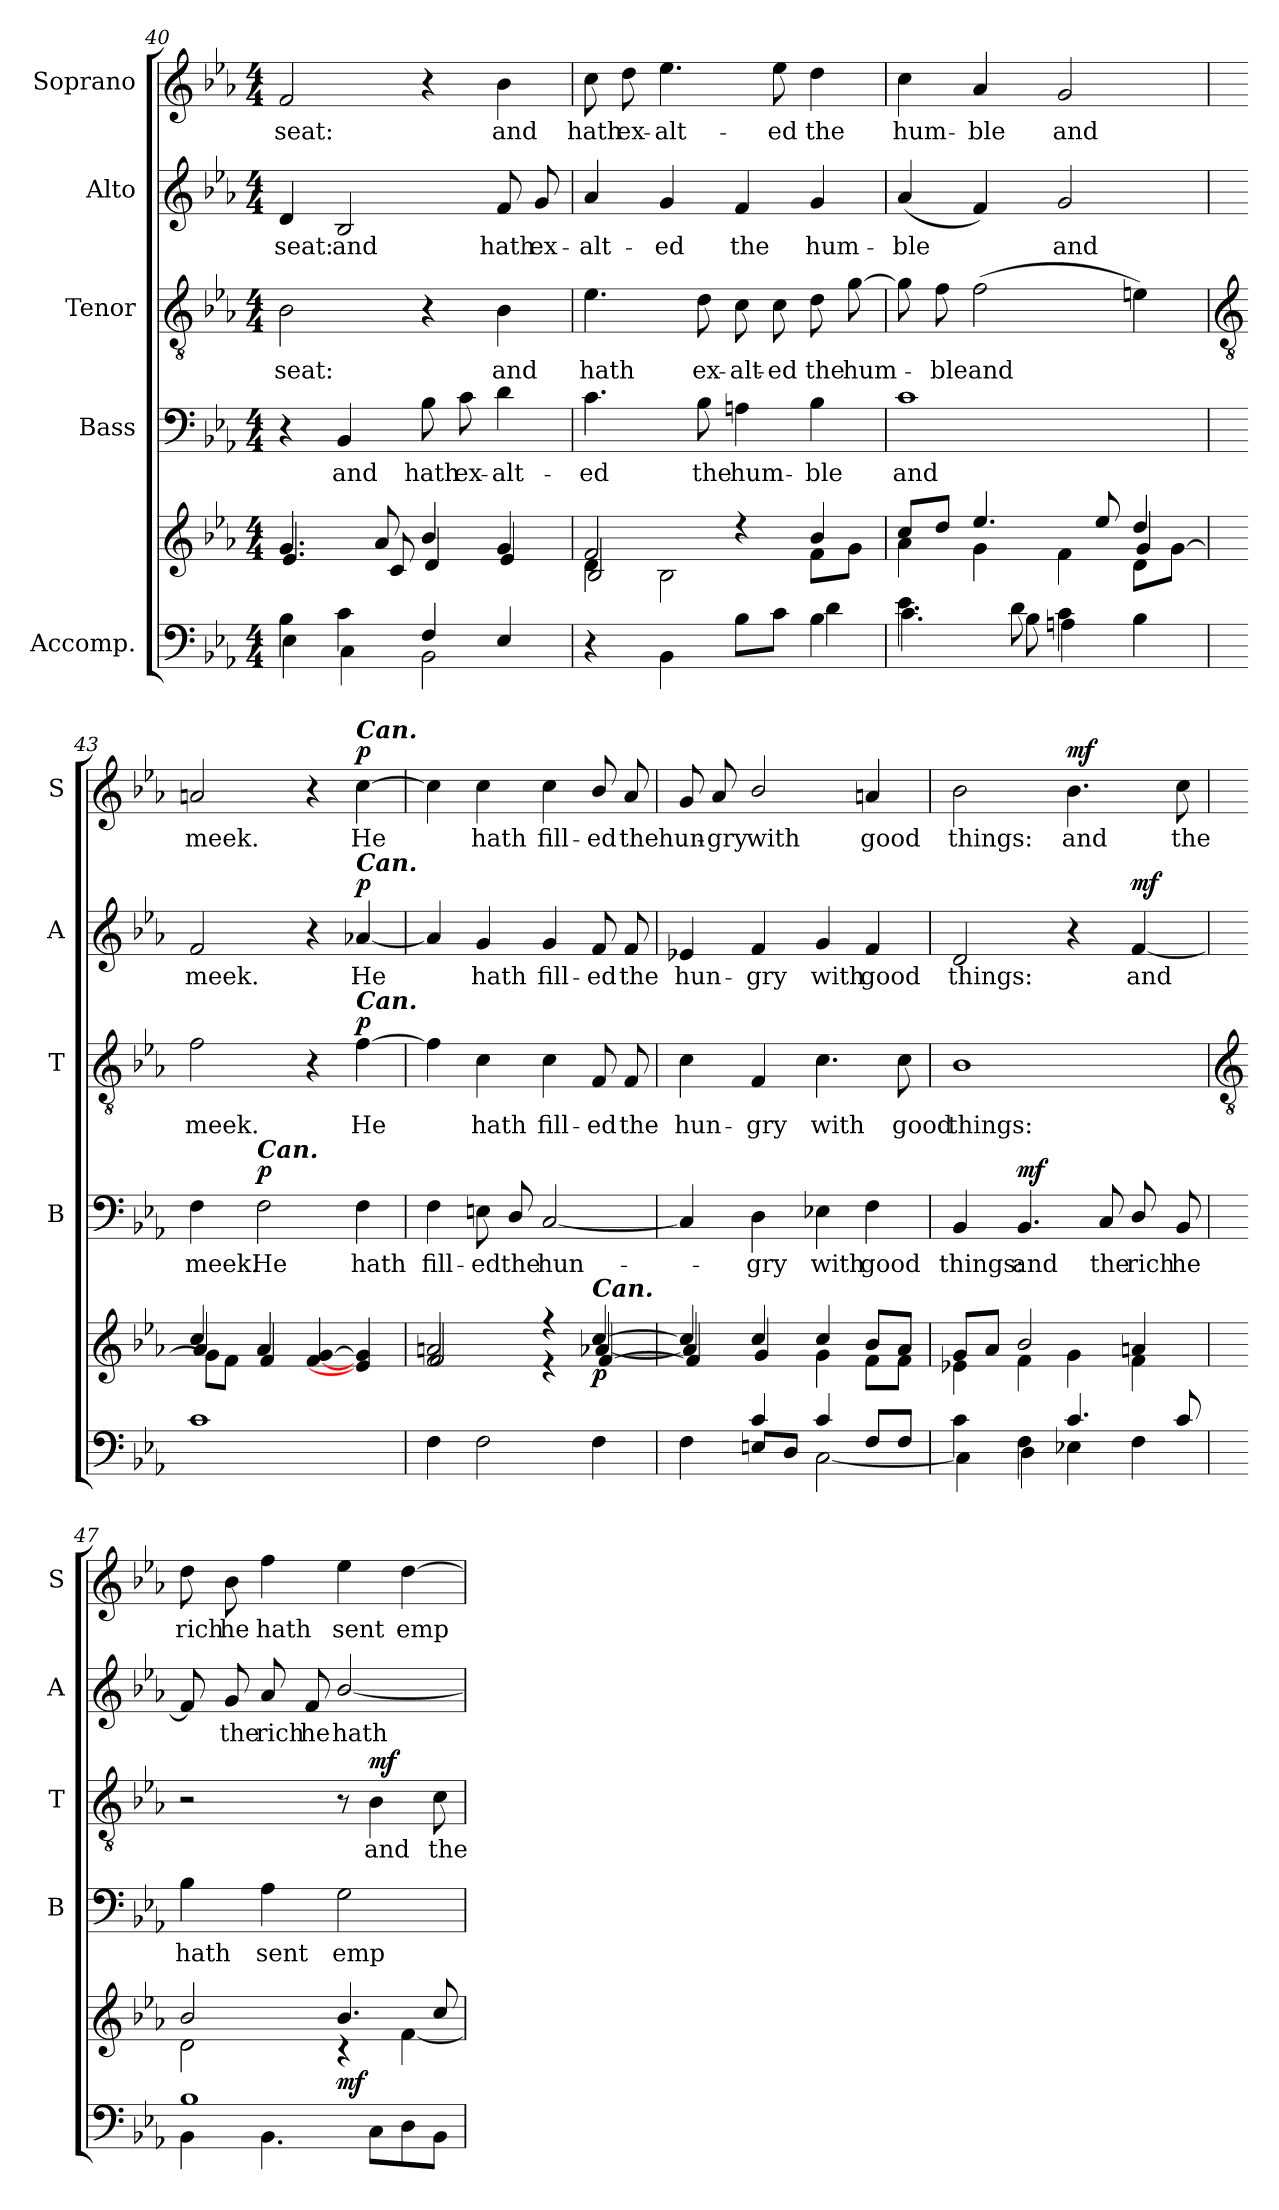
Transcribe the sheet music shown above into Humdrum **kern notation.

**kern	**kern	**dynam	**kern	**text	**dynam	**kern	**text	**dynam	**kern	**text	**dynam	**kern	**text	**dynam
*part5	*part5	*part5	*part4	*part4	*part4	*part3	*part3	*part3	*part2	*part2	*part2	*part1	*part1	*part1
*staff6	*staff5	*staff5/6	*staff4	*staff4	*staff4	*staff3	*staff3	*staff3	*staff2	*staff2	*staff2	*staff1	*staff1	*staff1
*I"Accomp.	*	*	*I"Bass	*	*	*I"Tenor	*	*	*I"Alto	*	*	*I"Soprano	*	*
*	*	*	*I'B	*	*	*I'T	*	*	*I'A	*	*	*I'S	*	*
!!LO:LB:g=z
*clefF4	*clefG2	*	*clefF4	*	*	*clefGv2	*	*	*clefG2	*	*	*clefG2	*	*
*k[b-e-a-]	*k[b-e-a-]	*	*k[b-e-a-]	*	*	*k[b-e-a-]	*	*	*k[b-e-a-]	*	*	*k[b-e-a-]	*	*
*E-:	*E-:	*	*E-:	*	*	*E-:	*	*	*E-:	*	*	*E-:	*	*
*M4/4	*M4/4	*	*M4/4	*	*	*M4/4	*	*	*M4/4	*	*	*M4/4	*	*
=40	=40	=40	=40	=40	=40	=40	=40	=40	=40	=40	=40	=40	=40	=40
*^	*^	*	*	*	*	*	*	*	*	*	*	*	*	*
!	!	!	!	!	!	!	!	!	!LO:LY:b	!	!	!LO:LY:b	!	!	!LO:LY:b	!
4B-\	4E-\	4.g/	4.e-/	.	4r	.	.	2B-	seat:	.	4d	seat:	.	2f	seat:	.
!	!	!	!	!	!	!LO:LY:b	!	!	!	!	!	!LO:LY:b	!	!	!	!
4c\	4C\	.	.	.	4BB-	and	.	.	.	.	2B-	and	.	.	.	.
.	.	8a-/	8c/	.	.	.	.	.	.	.	.	.	.	.	.	.
!	!	!	!	!	!	!LO:LY:b	!	!	!	!	!	!	!	!	!	!
4F/	2BB-\	4b-/	4d/	.	8B-	hath	.	4r	.	.	.	.	.	4r	.	.
!	!	!	!	!	!	!LO:LY:b	!	!	!	!	!	!	!	!	!	!
.	.	.	.	.	8c	ex-	.	.	.	.	.	.	.	.	.	.
!	!	!	!	!	!	!LO:LY:b	!	!	!LO:LY:b	!	!	!LO:LY:b	!	!	!LO:LY:b	!
4E-/	.	4g/	4e-/	.	4d	-alt-	.	4B-	and	.	8f	hath	.	4b-	and	.
!	!	!	!	!	!	!	!	!	!	!	!	!LO:LY:b	!	!	!	!
.	.	.	.	.	.	.	.	.	.	.	8g	ex-	.	.	.	.
=41	=41	=41	=41	=41	=41	=41	=41	=41	=41	=41	=41	=41	=41	=41	=41	=41
*	*	*	*^	*	*	*	*	*	*	*	*	*	*	*	*	*
!	!	!	!	!	!	!	!LO:LY:b	!	!	!LO:LY:b	!	!	!LO:LY:b	!	!	!LO:LY:b	!
2ryy	4r	2f/	4d\	2B-/	.	4.c	-ed	.	4.e-	hath	.	4a-	-alt-	.	8cc	hath	.
!	!	!	!	!	!	!	!	!	!	!	!	!	!	!	!	!LO:LY:b	!
.	.	.	.	.	.	.	.	.	.	.	.	.	.	.	8dd	ex-	.
!	!	!	!	!	!	!	!	!	!	!	!	!	!LO:LY:b	!	!	!LO:LY:b	!
.	4BB-\	.	2B-\	.	.	.	.	.	.	.	.	4g	-ed	.	4.ee-	-alt-	.
!	!	!	!	!	!	!	!LO:LY:b	!	!	!LO:LY:b	!	!	!	!	!	!	!
.	.	.	.	.	.	8B-	the	.	8d	ex-	.	.	.	.	.	.	.
!	!	!	!	!	!	!	!LO:LY:b	!	!	!LO:LY:b	!	!	!LO:LY:b	!	!	!	!
4ryy	8B-\L	4r	.	2ryy	.	4An	hum-	.	8c	-alt-	.	4f	the	.	.	.	.
!	!	!	!	!	!	!	!	!	!	!LO:LY:b	!	!	!	!	!	!LO:LY:b	!
.	8c\J	.	.	.	.	.	.	.	8c	-ed	.	.	.	.	8ee-	-ed	.
!	!	!	!	!	!	!	!LO:LY:b	!	!	!LO:LY:b	!	!	!LO:LY:b	!	!	!LO:LY:b	!
4B-\	4d\	4b-/	8f\L	.	.	4B-	-ble	.	8d	the	.	4g	hum-	.	4dd	the	.
!	!	!	!	!	!	!	!	!	!	!LO:LY:b	!	!	!	!	!	!	!
.	.	.	8g\J	.	.	.	.	.	[8g	hum-	.	.	.	.	.	.	.
=42	=42	=42	=42	=42	=42	=42	=42	=42	=42	=42	=42	=42	=42	=42	=42	=42	=42
!	!	!	!	!	!	!	!LO:LY:b	!	!	!	!	!	!LO:LY:b	!	!	!LO:LY:b	!
4.e-\	4.c\	8cc/L	4a-\	2.ryy	.	1c	and	.	8g]	.	.	(<4a-	-ble	.	4cc	hum-	.
!	!	!	!	!	!	!	!	!	!	!LO:LY:b	!	!	!	!	!	!	!
.	.	8dd/J	.	.	.	.	.	.	8f	ble	.	.	.	.	.	.	.
!	!	!	!	!	!	!	!	!	!	!LO:LY:b	!	!	!	!	!	!LO:LY:b	!
.	.	4.ee-/	4g\	.	.	.	.	.	(>2f	and	.	4f)	.	.	4a-	-ble	.
8d\	8B-\	.	.	.	.	.	.	.	.	.	.	.	.	.	.	.	.
!	!	!	!	!	!	!	!	!	!	!	!	!	!LO:LY:b	!	!	!LO:LY:b	!
4c\	4An\	.	4f\	.	.	.	.	.	.	.	.	2g	and	.	2g	and	.
.	.	8ee-/	.	.	.	.	.	.	.	.	.	.	.	.	.	.	.
4ryy	4B-\	4dd/	4g/	8d\L	.	.	.	.	4en)	.	.	.	.	.	.	.	.
.	.	.	.	[8g\J	.	.	.	.	.	.	.	.	.	.	.	.	.
!!LO:LB:g=z
=43	=43	=43	=43	=43	=43	=43	=43	=43	=43	=43	=43	=43	=43	=43	=43	=43	=43
*	*	*	*	*	*	*	*	*	*clefGv2	*	*	*	*	*	*	*	*
!	!	!	!	!	!	!	!LO:LY:b	!	!	!LO:LY:b	!	!	!LO:LY:b	!	!	!LO:LY:b	!
4ryy	1c\	4cc/	4a-/	8g\L]	.	4F	meek.	.	2f	meek.	.	2f	meek.	.	2an	meek.	.
.	.	.	.	8f\J	.	.	.	.	.	.	.	.	.	.	.	.	.
!	!	!	!	!	!	!LO:TX:a:Bi:t=Can.	!	!	!	!	!	!	!	!	!	!	!
!	!	!	!	!	!	!	!LO:LY:b	!LO:DY:b	!	!	!	!	!	!	!	!	!
2.ryy	.	4a-/	4f/	2.ryy	.	2F	He	p	.	.	.	.	.	.	.	.	.
.	.	[4f/ [4g/	2ryy	.	.	.	.	.	4r	.	.	4r	.	.	4r	.	.
!	!	!	!	!	!	!	!	!	!	!	!	!	!	!	!LO:TX:a:Bi:t=Can.	!	!
!	!	!	!	!	!	!	!	!	!	!	!	!LO:TX:a:Bi:t=Can.	!	!	!	!	!
!	!	!	!	!	!	!	!	!	!LO:TX:a:Bi:t=Can.	!	!	!	!	!	!	!	!
!	!	!	!	!	!	!	!LO:LY:b	!	!	!LO:LY:b	!LO:DY:b	!	!LO:LY:b	!LO:DY:b	!	!LO:LY:b	!LO:DY:b
.	.	4e/] 4g/]	.	.	.	4F	hath	.	[4f	He	p	[4a-X	He	p	[4cc	He	p
!!LO:LB:g=z
=44	=44	=44	=44	=44	=44	=44	=44	=44	=44	=44	=44	=44	=44	=44	=44	=44	=44
!	!	!	!	!	!	!	!LO:LY:b	!	!	!	!	!	!	!	!	!	!
2ryy	4F	2an/	2f/	2f/	.	4F	fill-	.	4f]	.	.	4a-]	.	.	4cc]	.	.
!	!	!	!	!	!	!	!LO:LY:b	!	!	!LO:LY:b	!	!	!LO:LY:b	!	!	!LO:LY:b	!
.	2F	.	.	.	.	8En	-ed	.	4c	hath	.	4g	hath	.	4cc	hath	.
!	!	!	!	!	!	!	!LO:LY:b	!	!	!	!	!	!	!	!	!	!
.	.	.	.	.	.	8D/	the	.	.	.	.	.	.	.	.	.	.
!	!	!	!	!	!	!	!LO:LY:b	!	!	!LO:LY:b	!	!	!LO:LY:b	!	!	!LO:LY:b	!
4ryy	.	4r	4r	4ryy	.	[2C	hun-	.	4c	fill-	.	4g	fill-	.	4cc	fill-	.
!	!	!LO:TX:a:Bi:t=Can.	!	!	!	!	!	!	!	!	!	!	!	!	!	!	!
!	!	!	!	!	!LO:DY:b	!	!	!	!	!LO:LY:b	!	!	!LO:LY:b	!	!	!LO:LY:b	!
4ryy	4F	[4cc/	[4a-X/	[4f/	p	.	.	.	8F	-ed	.	8f	-ed	.	8b-/	-ed	.
!	!	!	!	!	!	!	!	!	!	!LO:LY:b	!	!	!LO:LY:b	!	!	!LO:LY:b	!
.	.	.	.	.	.	.	.	.	8F	the	.	8f	the	.	8a-	the	.
=45	=45	=45	=45	=45	=45	=45	=45	=45	=45	=45	=45	=45	=45	=45	=45	=45	=45
!	!	!	!	!	!	!	!	!	!	!LO:LY:b	!	!	!LO:LY:b	!	!	!LO:LY:b	!
4ryy	4F	4cc/]	4a-/]	4f/]	.	4C]	.	.	4c	hun-	.	4e-X	hun-	.	8g	hun-	.
!	!	!	!	!	!	!	!	!	!	!	!	!	!	!	!	!LO:LY:b	!
.	.	.	.	.	.	.	.	.	.	.	.	.	.	.	8a-	-gry	.
!	!	!	!	!	!	!	!LO:LY:b	!	!	!LO:LY:b	!	!	!LO:LY:b	!	!	!LO:LY:b	!
4c/	8EnL	4cc/	4g/	2.ryy	.	4D	gry	.	4F	-gry	.	4f	-gry	.	2b-/	with	.
.	8D/J	.	.	.	.	.	.	.	.	.	.	.	.	.	.	.	.
!	!	!	!	!	!	!	!LO:LY:b	!	!	!LO:LY:b	!	!	!LO:LY:b	!	!	!	!
4c/	[2C\	4cc/	4g	.	.	4E-X	with	.	4.c	with	.	4g	with	.	.	.	.
!	!	!	!	!	!	!	!LO:LY:b	!	!	!	!	!	!LO:LY:b	!	!	!LO:LY:b	!
8F/L	.	8b-/L	8fL	.	.	4F	good	.	.	.	.	4f	good	.	4an	good	.
!	!	!	!	!	!	!	!	!	!	!LO:LY:b	!	!	!	!	!	!	!
8F/J	.	8a-/J	8fJ	.	.	.	.	.	8c	good	.	.	.	.	.	.	.
*	*	*	*v	*v	*	*	*	*	*	*	*	*	*	*	*	*	*
=46	=46	=46	=46	=46	=46	=46	=46	=46	=46	=46	=46	=46	=46	=46	=46	=46
!	!	!	!	!	!	!LO:LY:b	!	!	!LO:LY:b	!	!	!LO:LY:b	!	!	!LO:LY:b	!
4c\	4C\]	8gL	4e-X\	.	4BB-	things:	.	1B-	things:	.	2d	things:	.	2b-	things:	.
.	.	8a-J	.	.	.	.	.	.	.	.	.	.	.	.	.	.
!	!	!	!	!	!	!LO:LY:b	!LO:DY:b	!	!	!	!	!	!	!	!	!
4F\	4D	2b-/	4f\	.	4.BB-	and	mf	.	.	.	.	.	.	.	.	.
!	!	!	!	!	!	!	!	!	!	!	!	!	!	!	!LO:LY:b	!LO:DY:b
4.c/	4E-X	.	4g\	.	.	.	.	.	.	.	4r	.	.	4.b-	and	mf
!	!	!	!	!	!	!LO:LY:b	!	!	!	!	!	!	!	!	!	!
.	.	.	.	.	8C	the	.	.	.	.	.	.	.	.	.	.
!	!	!	!	!	!	!LO:LY:b	!	!	!	!	!	!LO:LY:b	!LO:DY:b	!	!	!
.	4F	4an	4f	.	8D/	rich	.	.	.	.	[4f	and	mf	.	.	.
!	!	!	!	!	!	!LO:LY:b	!	!	!	!	!	!	!	!	!LO:LY:b	!
8c/	.	.	.	.	8BB-	he	.	.	.	.	.	.	.	8cc	the	.
!!LO:LB:g=z
=47	=47	=47	=47	=47	=47	=47	=47	=47	=47	=47	=47	=47	=47	=47	=47	=47
*	*	*	*	*	*	*	*	*clefGv2	*	*	*	*	*	*	*	*
!	!	!	!	!	!	!LO:LY:b	!	!	!	!	!	!	!	!	!LO:LY:b	!
1B-\	4BB-\	2b-/	2d	.	4B-	hath	.	2r	.	.	8f]	.	.	8dd	rich	.
!	!	!	!	!	!	!	!	!	!	!	!	!LO:LY:b	!	!	!LO:LY:b	!
.	.	.	.	.	.	.	.	.	.	.	8g	the	.	8b-	he	.
!	!	!	!	!	!	!LO:LY:b	!	!	!	!	!	!LO:LY:b	!	!	!LO:LY:b	!
.	4.BB-\	.	.	.	4A-	sent	.	.	.	.	8a-	rich	.	4ff	hath	.
!	!	!	!	!	!	!	!	!	!	!	!	!LO:LY:b	!	!	!	!
.	.	.	.	.	.	.	.	.	.	.	8f	he	.	.	.	.
!	!	!	!	!LO:DY:b	!	!LO:LY:b	!	!	!	!	!	!LO:LY:b	!	!	!LO:LY:b	!
.	.	4.b-/	4r	mf	2G	emp-	.	8r	.	.	[2b-/	hath	.	4ee-	sent	.
!	!	!	!	!	!	!	!	!	!LO:LY:b	!LO:DY:b	!	!	!	!	!	!
.	8C\L	.	.	.	.	.	.	4B-	and	mf	.	.	.	.	.	.
!	!	!	!	!	!	!	!	!	!	!	!	!	!	!	!LO:LY:b	!
.	8D\	.	[4f\	.	.	.	.	.	.	.	.	.	.	[4dd	emp-	.
!	!	!	!	!	!	!	!	!	!LO:LY:b	!	!	!	!	!	!	!
.	8BB-\J	8cc/	.	.	.	.	.	8c	the	.	.	.	.	.	.	.
*v	*v	*	*	*	*	*	*	*	*	*	*	*	*	*	*	*
*	*v	*v	*	*	*	*	*	*	*	*	*	*	*	*	*
=	=	=	=	=	=	=	=	=	=	=	=	=	=	=
*-	*-	*-	*-	*-	*-	*-	*-	*-	*-	*-	*-	*-	*-	*-
